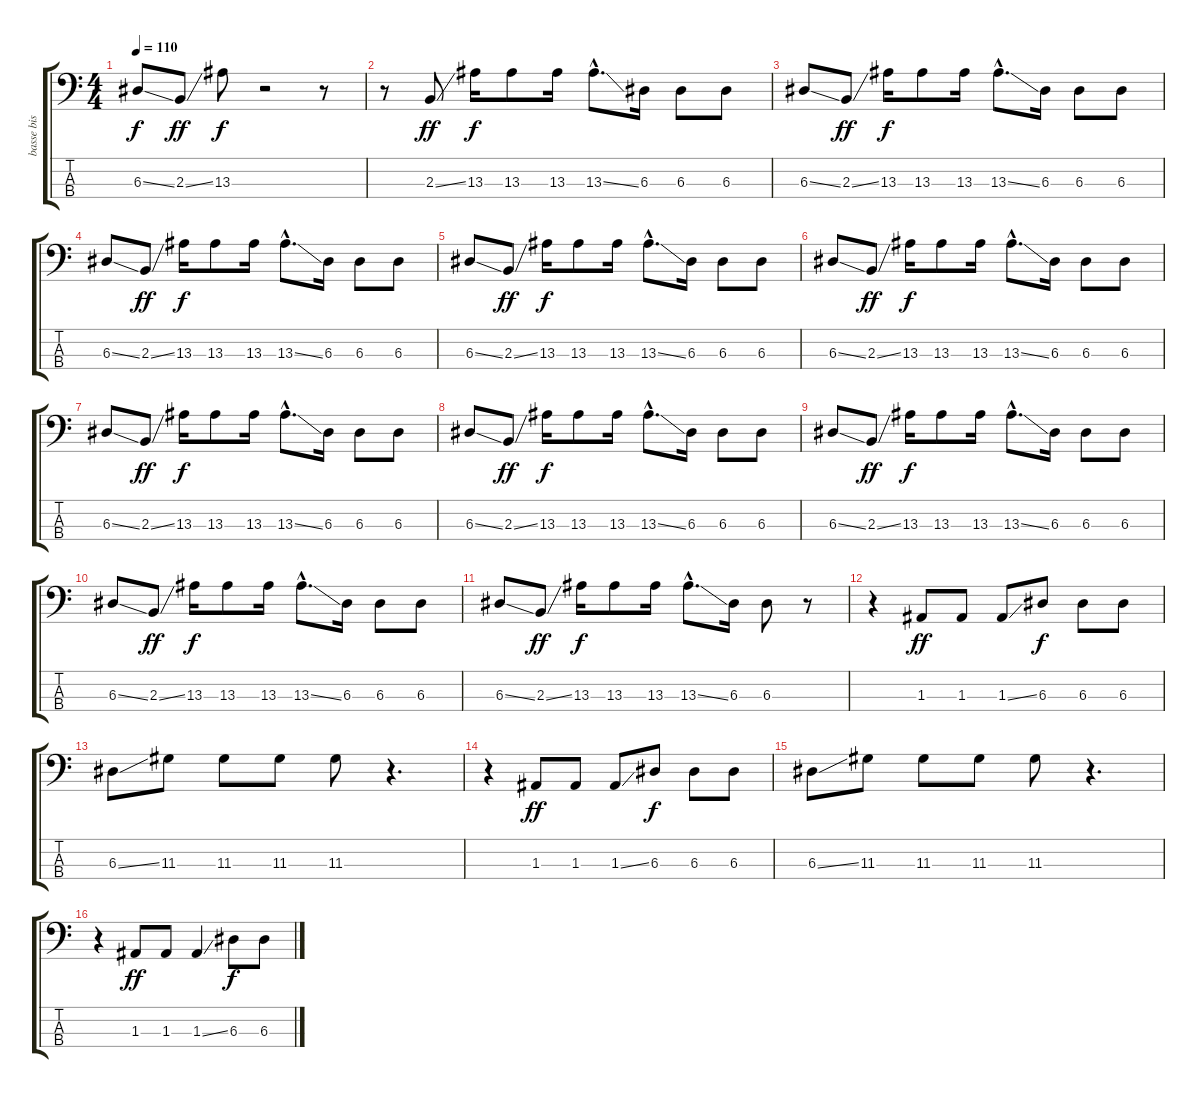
\track ("basse bis" "basse bis") {instrument electricbassfinger}
\staff {score tabs}
\tuning (G2 D2 A1 E1) {hide}
\ts (4 4)
\tempo 110
\clef f4
\ks c
6.3{ss}.8{dy f} 2.3{ss}.8{dy ff} 13.3.8{dy f} r.2 r.8 |
r.8 2.3{ss}.8{dy ff} 13.3.16{dy f} 13.3.8 13.3.16 13.3{ss hac}.8{d} 6.3.16 6.3.8 6.3.8 |
6.3{ss}.8 2.3{ss}.8{dy ff} 13.3.16{dy f} 13.3.8 13.3.16 13.3{ss hac}.8{d} 6.3.16 6.3.8 6.3.8 |
6.3{ss}.8 2.3{ss}.8{dy ff} 13.3.16{dy f} 13.3.8 13.3.16 13.3{ss hac}.8{d} 6.3.16 6.3.8 6.3.8 |
6.3{ss}.8 2.3{ss}.8{dy ff} 13.3.16{dy f} 13.3.8 13.3.16 13.3{ss hac}.8{d} 6.3.16 6.3.8 6.3.8 |
6.3{ss}.8 2.3{ss}.8{dy ff} 13.3.16{dy f} 13.3.8 13.3.16 13.3{ss hac}.8{d} 6.3.16 6.3.8 6.3.8 |
6.3{ss}.8 2.3{ss}.8{dy ff} 13.3.16{dy f} 13.3.8 13.3.16 13.3{ss hac}.8{d} 6.3.16 6.3.8 6.3.8 |
6.3{ss}.8 2.3{ss}.8{dy ff} 13.3.16{dy f} 13.3.8 13.3.16 13.3{ss hac}.8{d} 6.3.16 6.3.8 6.3.8 |
6.3{ss}.8 2.3{ss}.8{dy ff} 13.3.16{dy f} 13.3.8 13.3.16 13.3{ss hac}.8{d} 6.3.16 6.3.8 6.3.8 |
6.3{ss}.8 2.3{ss}.8{dy ff} 13.3.16{dy f} 13.3.8 13.3.16 13.3{ss hac}.8{d} 6.3.16 6.3.8 6.3.8 |
6.3{ss}.8 2.3{ss}.8{dy ff} 13.3.16{dy f} 13.3.8 13.3.16 13.3{ss hac}.8{d} 6.3.16 6.3.8 r.8 |
r.4 1.3.8{dy ff} 1.3.8 1.3{ss}.8 6.3.8{dy f} 6.3.8 6.3.8 |
6.3{ss}.8 11.3.8 11.3.8 11.3.8 11.3.8 r.4{d} |
r.4 1.3.8{dy ff} 1.3.8 1.3{ss}.8 6.3.8{dy f} 6.3.8 6.3.8 |
6.3{ss}.8 11.3.8 11.3.8 11.3.8 11.3.8 r.4{d} |
r.4 1.3.8{dy ff} 1.3.8 1.3{ss}.4 6.3.8{dy f} 6.3.8
